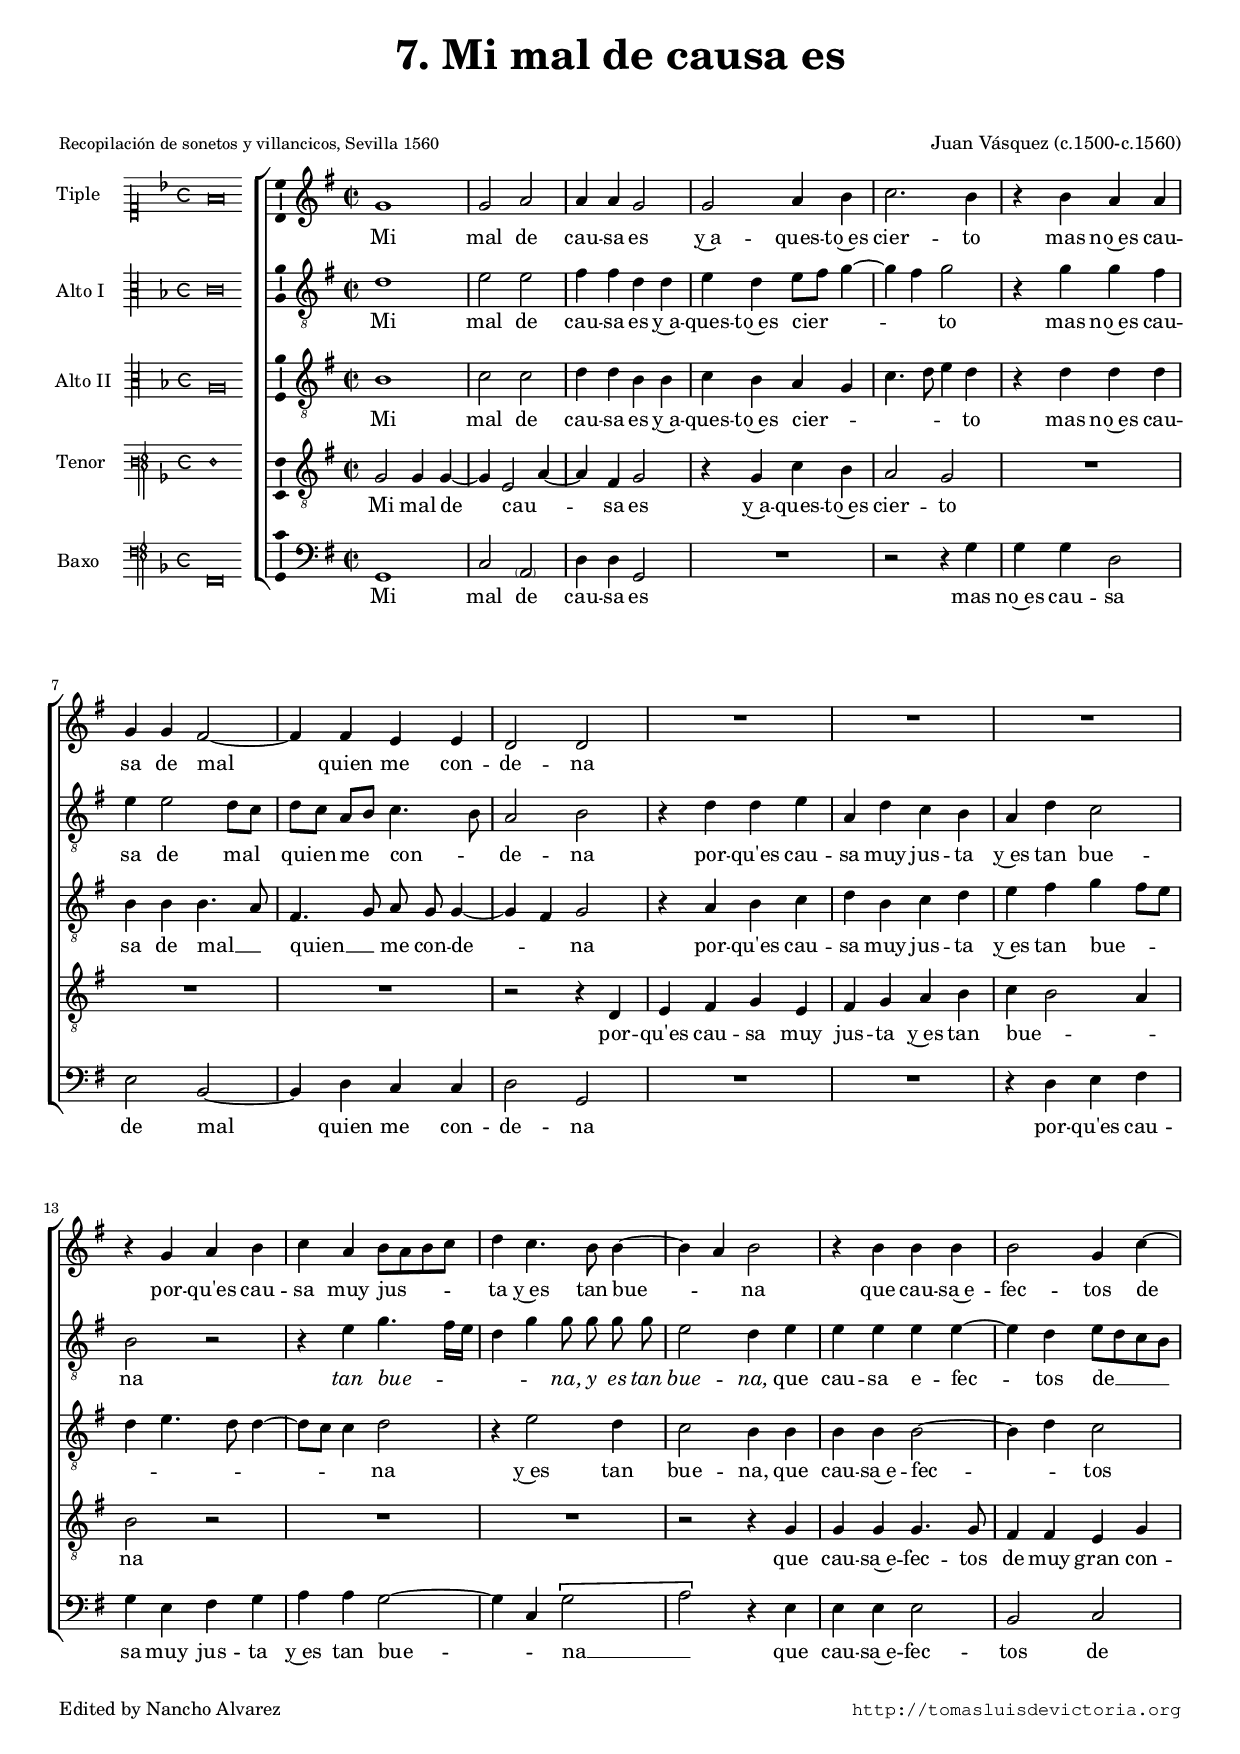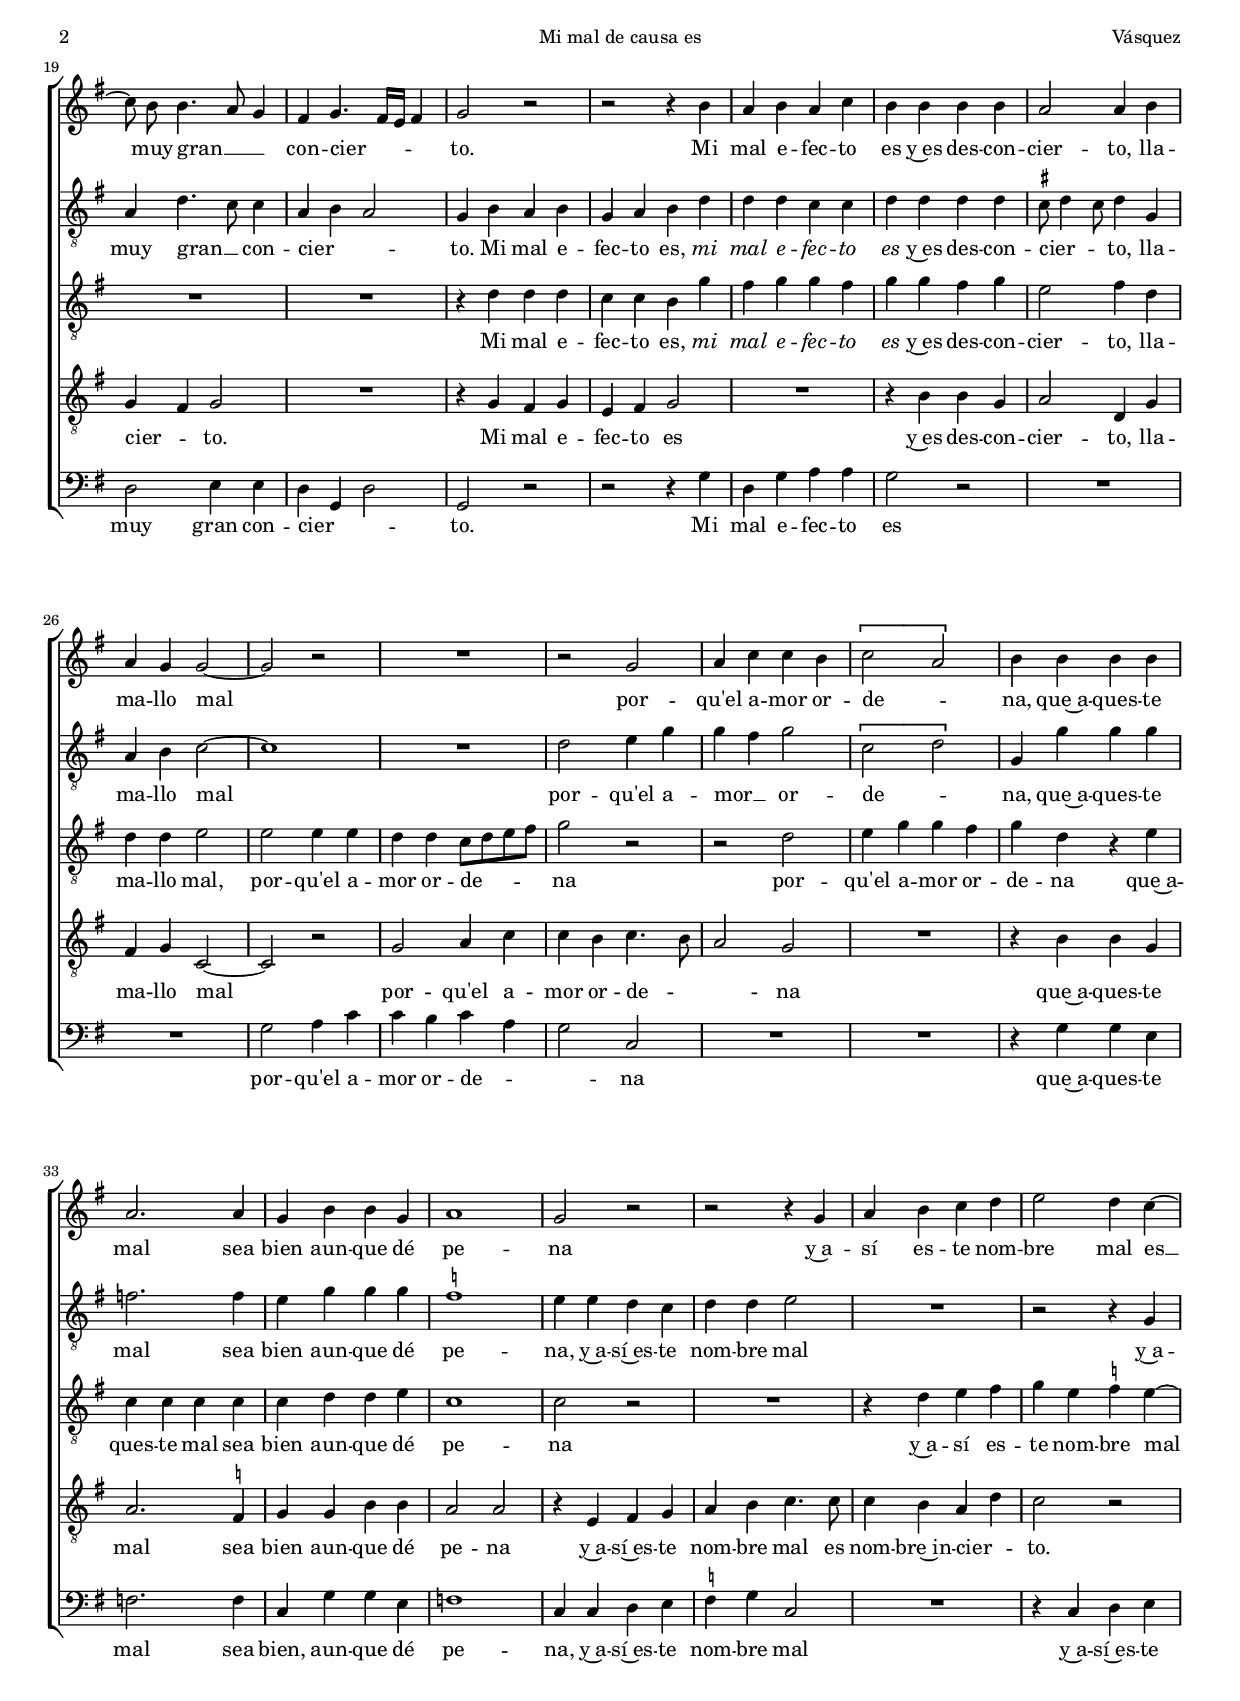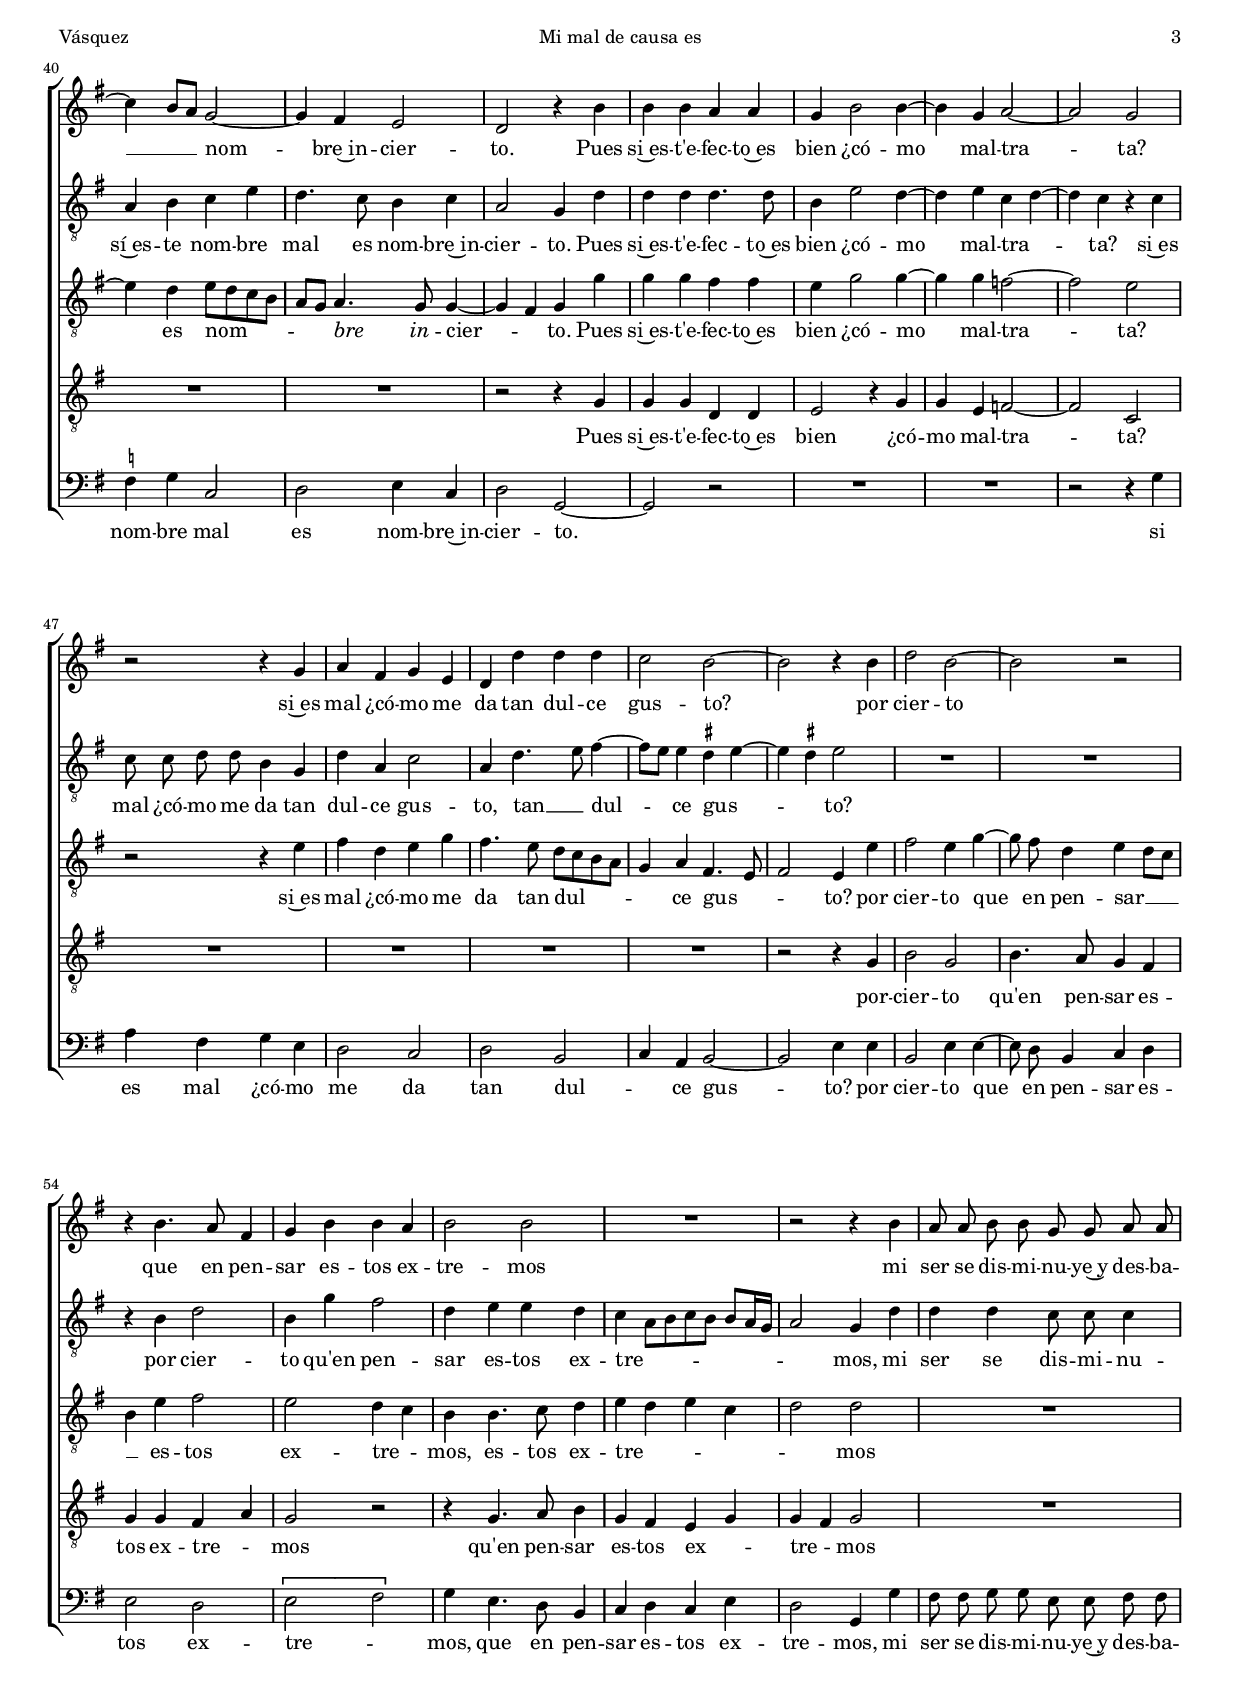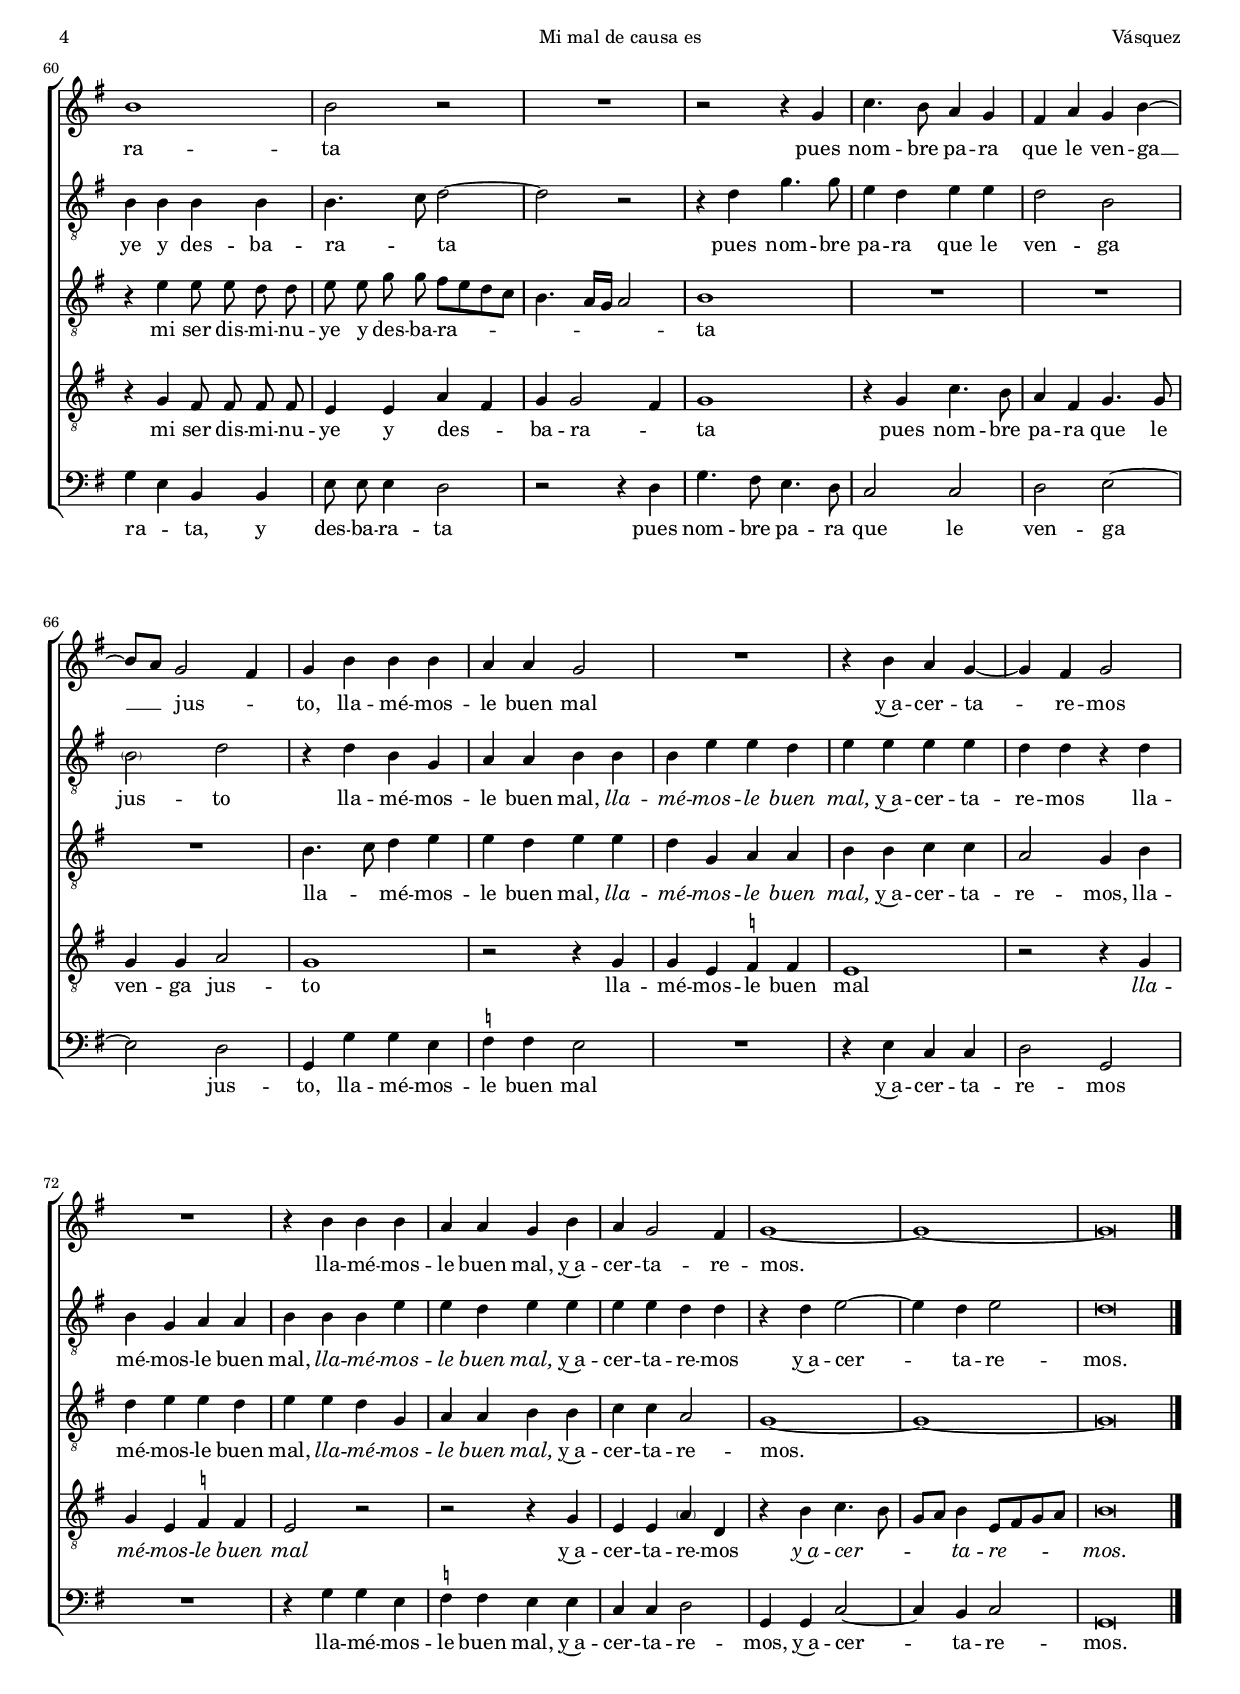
\version "2.18.0"

#(set-default-paper-size "a4")
#(set-global-staff-size 16.2)
#(ly:set-option 'point-and-click #f)
%mobile -s13.5 -i3.0

italicas=\override LyricText.font-shape = #'italic
rectas=\override LyricText.font-shape = #'upright
ss=\once \set suggestAccidentals = ##t
incipitwidth = 20
mtempo={\tempo 4 = 100}
mtempob={\tempo 4 = 50}
mt=#(define-music-function (parser location offset) (number?) ; move lyric text
      #{ \once \override LyricText.X-offset = -$offset #})

htitle="Mi mal de causa es"
hcomposer="Vásquez"

\header {
	title=\markup{\fontsize #3 "7. Mi mal de causa es"}
	%subtitle=\markup{""}
	subsubtitle=\markup{\null \vspace #2 }
        composer = \markup{"Juan Vásquez (c.1500-c.1560)"}
        pdfauthor=\composer
        %opus="(-)"
	poet=\markup{\smaller "Recopilación de sonetos y villancicos, Sevilla 1560"} 
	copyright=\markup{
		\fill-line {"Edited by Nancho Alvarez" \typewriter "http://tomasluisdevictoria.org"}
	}
%	tagline=""
}

global={\key f \major \time 2/2 \skip 1*78 
        \bar "|."
}


cantus=\relative c'{
	f1
	f2 g
	g4 g f2
	f g4 a
	bes2. a4
	r4 a g g
	f4 f e2 ~
	e4 e d d
	c2 c
	R1*3
	r4 f g a
	bes4 g a8 g a bes
	c4 bes4. a8 a4 ~
	a4 g a2
	r4 a a4 a
	a2 f4 bes ~
	bes8 \noBeam a a4. g8 f4
	e4 f4. e16 d e4
	f2 r
	r2 r4 a
	g a g bes
	a a a a
	g2 g4 a
	g f f2 ~
	f r
	R1
	r2 f2
	g4 bes bes a
	\[bes2 g\]
	a4 a a a
	g2. g4
	f4 a a f
	g1
	f2 r
	r2 r4 f
	g a bes c
	d2 c4 bes ~
	bes4 a8 g f2 ~
	f4 e d2
	c r4 a'
	a a g g
	f4 a2 a4 ~
	a f g2 ~
	g f
	r2 r4 f
	g e f d
	c c' c c
	bes2 a ~
	a r4 a
	c2 a ~
	a r
	r4 a4. g8 e4
	f4 a a4 g
	a2 a
	R1
	r2 r4 a
	g8 \noBeam g \noBeam a \noBeam a f \noBeam f \noBeam g \noBeam g
	a1
	a2 r
	R1
	r2 r4 f
	bes4. a8 g4 f
	e g f a ~
	a8 g f2 e4
	f4 a a a
	g g f2
	R1
	r4 a g4 f ~
	f e f2
	R1
	r4 a a a
	g g f a 
	g f2 e4
	f1 ~
	f ~
	f\breve*1/2
}

altus=\relative c'{
	c1
	d2 d
	e4 e c c
	d c d8 e f4 ~
	f e f2
	r4 f f e
	d4 d2 c8 bes
	c[ bes] g[ a] bes4. a8
	g2 a
	r4 c c d
	g, c bes a
	g c bes2
	a r
	r4 d f4. e16 d
	c4 f f8 \noBeam f \noBeam f \noBeam f
	d2 c4 d
	d d d d ~
	d c d8 c bes a 
	g4 c4. bes8 bes4
	g4 a g2
	f4 a g a
	f g a c
	c c bes bes
	c c c c
	\ss b8 c4 b8 c4 f,
	g4 a bes2 ~
	bes1
	R1
	c2 d4 f
	f e f2
	\[bes, c\]
	f,4 f' f f
	ees2. ees4
	d4 f f f
	\ss ees1
	d4 d c bes
	c4 c d2
	R1
	r2 r4 f,
	g a bes4 d
	c4. bes8 a4 bes
	g2 f4 c'
	c c c4. c8
	a4 d2 c4 ~
	c d bes c ~
	c bes r4 bes
	bes8 \noBeam bes \noBeam c \noBeam c a4 f
	c' g bes2
	g4 c4. d8 e4 ~
	e8 d d4 \ss cis4 d ~
	d \ss cis d2
	R1*2
	r4 a c2
	a4 f' e2
	c4 d d c
	bes4 g8[ a bes a] a[ g16 f] 
	g2 f4 c'
	c c bes8 \noBeam bes bes4
	a4 a a a
	a4. bes8 c2 ~
	c r
	r4 c f4. f8
	d4 c d d
	c2 a
	\parenthesize a2 c % c
	r4 c a f
	g g a a
	a d d c
	d d d d
	c c r c
	a f g g
	a a a d
	d c d d
	d d c c
	r4 c d2 ~
	d4 c d2
	c\breve*1/2
}

altusdos=\relative c'{
	a1
	bes2 bes
	c4 c a a
	bes a g f
	bes4. c8 d4 c
	r4 c c c
	a4 a a4. g8
	e4. f8 g \noBeam f f4 ~
	f e f2
	r4 g a4 bes
	c a bes c
	d e f e8 d
	c4 d4. c8 c4 ~
	c8 bes bes4 c2
	r4 d2 c4
	bes2 a4 a
	a a a2 ~
	a4 c bes2
	R1*2
	r4 c c c
	bes bes a f'
	e f f e
	f f e f
	d2 e4 c
	c c d2
	d d4 d
	c c bes8 c d e
	f2 r
	r2 c2
	d4 f f e
	f c r4 d
	bes bes bes bes
	bes c c d
	bes1
	bes2 r
	R1
	r4 c d e % \ss ees ?
	f d \ss ees d ~
	d c d8 c bes a
	g f g4. f8 f4 ~
	f e f f'
	f f e e
	d4 f2 f4 ~
	f f ees2 ~
	ees d
	r2 r4 d
	e c d f
	e4. d8 c bes a g
	f4 g e4. d8
	e2 d4 d'
	e2 d4 f4 ~
	f8 \noBeam e8 c4 d4 c8 bes
	a4 d e2
	d c4 bes
	a4 a4. bes8 c4
	d c d bes
	c2 c
	R1
	r4 d d8 \noBeam d \noBeam c \noBeam c
	d \noBeam d \noBeam f \noBeam f e8 d c bes
	a4. g16 f g2
	a1
	R1*3
	a4. bes8 c4 d
	d c d d
	c f, g g 
	a a bes bes
	g2 f4 a
	c d d c
	d d c f,
	g g a4 a
	bes bes g2
	f1 ~
	f ~
	f\breve*1/2
}

tenor=\relative c{
	f2 f4 f ~
	f d2 g4 ~
	g e f2
	r4 f bes a
	g2 f
	R1*3
	r2 r4 c
	d e f d
	e f g a
	bes a2 g4
	a2 r
	R1*2
	r2 r4 f
	f f f4. f8
	e4 e d f
	f e f2
	R1
	r4 f e f
	d e f2
	R1
	r4 a a f
	g2 c,4 f
	e f bes,2 ~ % \ss ees ?
	bes2 r
	f'2 g4 bes
	bes4 a bes4. a8
	g2 f 
	R1
	r4 a a f
	g2. \ss ees4
	f4 f a a
	g2 g
	r4 d e f
	g4 a bes4. bes8
	bes4 a g c
	bes2 r
	R1*2
	r2 r4 f
	f f c c
	d2 r4 f
	f d ees2 ~
	ees bes
	R1*4
	r2 r4 f'
	a2 f
	a4. g8 f4 e
	f f e g 
	f2 r2
	r4 f4. g8 a4
	f e d f
	f e f2
	R1
	r4 f e8 \noBeam e \noBeam e \noBeam e
	d4 d g e % CSIC d4 f g e
	f4 f2 e4
	f1
	r4 f bes4. a8
	g4 e f4. f8
	f4 f g2
	f1
	r2 r4 f
	f d \ss ees ees
	d1
	r2 r4 f
	f d \ss ees ees
	d2 r
	r2 r4 f
	d d \parenthesize g c, % e 
	r4 a' bes4. a8
	f8 g a4 d,8 e f g
	a\breve*1/2
}

bassus=\relative c,{
	f1
	bes2 \parenthesize g % f
	c4 c f,2
	R1
	r2 r4 f'
	f f c2
	d2 a ~
	a4 c bes bes
	c2 f,
	R1*2
	r4 c' d e
	f d e f
	g g f2 ~
	f4 bes, \[f'2
	g\] r4 d 
	d d d2
	a bes
	c d4 d
	c f, c'2
	f,2 r
	r2 r4 f' 
	c f g g
	f2 r
	R1*2
	f2 g4 bes
	bes a bes g
	f2 bes,
	R1*2
	r4 f' f d
	ees2. ees4
	bes f' f d
	ees1
	bes4 bes c d 
	\ss ees f bes,2
	R1
	r4 bes c d
	\ss ees f bes,2
	c2 d4 bes
	c2 f, ~
	f r
	R1*2
	r2 r4 f'
	g e f d
	c2 bes
	c a
	bes4 g a2 ~
	a d4 d
	a2 d4 d ~
	d8 \noBeam c a4 bes c
	d2 c
	\[d e\]
	f4 d4. c8 a4
	bes c bes d
	c2 f,4 f'
	e8 \noBeam e \noBeam f \noBeam f d \noBeam d \noBeam e \noBeam e
	f4 d a a
	d8 \noBeam d d4 c2
	r2 r4 c
	f4. e8 d4. c8
	bes2 bes
	c d ~
	d c
	f,4 f' f d
	\ss ees4 ees d2
	R1
	r4 d bes bes
	c2 f,
	R1
	r4 f' f d
	\ss ees ees d d
	bes bes c2
	f,4 f bes2 ~
	bes4 a bes2
	f\breve*1/2
}

textocantus=\lyricmode{
Mi mal de cau -- sa es y~a -- ques -- to~es cier -- to
mas no~es cau -- sa de mal quien me con -- de -- na
por -- qu'es cau -- sa muy jus -- _ _ _ ta
y~es tan bue -- _ na
que cau -- sa~e -- fec -- tos
de muy gran __ _ _ con -- cier -- _ _ _ to.
Mi mal e -- fec -- to es
y~es des -- con -- cier -- to,
lla -- ma -- llo mal
por -- qu'el a -- mor or -- de -- _ na,
que~a -- ques -- te mal sea bien aun -- que dé pe -- na
y~a -- sí es -- te nom -- bre % assi
mal es __ _ _ nom -- bre~in -- cier -- to.
Pues si~es -- t'e -- fec -- to~es bien
¿có -- mo mal -- tra -- ta?
si~es mal
¿có -- mo me da tan dul -- ce gus -- to?
por cier -- to que en pen -- sar % que~en _
es -- tos ex -- tre -- mos
mi ser se dis -- mi -- nu -- ye~y des -- ba -- ra -- ta
pues nom -- bre
pa -- ra que le ven -- ga __ _ jus -- _ to,
lla -- mé -- mos -- le buen mal
y~a -- cer -- ta -- re -- mos
lla -- mé -- mos -- le buen mal,
y~a -- cer -- ta -- re -- mos.
}

textoaltus=\lyricmode{
Mi mal de cau -- sa es
y~a -- ques -- to~es cier -- _ _ _ to
mas no~es cau -- sa de \mt #.5 mal _
\mt #1 quien _ me _ con -- _ de -- na
por -- qu'es cau -- sa muy jus -- ta y~es tan bue -- na
\italicas
tan bue -- _ _ _ _ na, y es tan bue -- na,
%por -- qu'es cau -- _ sa muy jus -- ta
%y~es tan bue -- na,
\rectas
que cau -- sa e -- fec -- tos
de __ _ _ _ muy gran __ _ con -- cier -- _ _ to.
Mi mal e -- fec -- to es,
\italicas
mi mal e -- fec -- to es
\rectas
y~es des -- con -- cier -- _ _ to,
lla -- ma -- llo mal % llamarlo
por -- qu'el a -- mor __ _ or -- de -- _ na,
que~a -- ques -- te mal sea bien
aun -- que dé pe -- na,
y~a -- sí~es -- te nom -- bre mal
y~a -- sí~es -- te nom -- bre mal
es nom -- bre~in -- cier -- to.
Pues si~es -- t'e -- fec -- to~es bien
¿có -- mo mal -- tra -- _ ta?
si~es mal
¿có -- mo me da tan dul -- ce gus -- to,
tan __ _ dul -- _ ce gus -- _ _ to?
por cier -- to qu'en pen -- sar 
es -- tos ex -- tre -- _ _ _ _ _ _ _ _ mos,
mi ser se dis -- mi -- nu -- ye
y des -- ba -- ra -- _ ta
pues nom -- bre pa -- ra que le ven -- ga jus -- to
lla -- mé -- mos -- le buen mal,
\italicas
lla -- mé -- mos -- le buen mal,
\rectas
y~a -- cer -- ta -- re -- mos
lla -- mé -- mos -- le buen mal,
\italicas
lla -- mé -- mos -- le buen mal,
\rectas
y~a -- cer -- ta -- re -- mos
y~a -- cer -- ta -- re -- mos.
}

textoaltusdos=\lyricmode{
Mi mal de cau -- sa es
y~a -- ques -- to~es cier -- _ _ _ _ to
mas no~es cau -- sa de mal __ _
quien __ _ me con -- de -- _ na
por -- qu'es cau -- sa muy jus -- ta 
y~es tan bue -- _ _ _ _ _ _ _ _ na
y~es tan bue -- na,
que cau -- sa~e -- fec -- _ tos
Mi mal e -- fec -- to es,
\italicas
mi mal e -- fec -- to es
\rectas
y~es des -- con -- cier -- to,
lla -- ma -- llo mal,
por -- qu'el a -- mor or -- de -- _ _ _ na
por -- qu'el a -- mor or -- de -- na 
que~a -- ques -- te mal sea bien aun -- que dé pe -- na
y~a -- sí es -- te nom -- bre mal
es nom -- _ _ _ _ _ \italicas \mt #0 bre in -- \rectas cier -- _ to.
Pues si~es -- t'e -- fec -- to~es bien
¿có -- mo mal -- tra -- ta?
si~es mal
¿có -- mo me da tan dul -- _ _ _ _ ce gus -- _ _ to? % ce _
por cier -- to que en pen -- sar __ _ _ _
es -- tos ex -- tre -- _ mos, % estremos
es -- tos ex -- tre -- _ _ _ _ mos
mi ser dis -- mi -- nu -- ye
y des -- ba -- ra -- _ _ _ _ _ _ _ ta
lla -- _ mé -- mos -- le buen mal,
\italicas
lla -- mé -- mos -- le buen mal,
\rectas
y~a -- cer -- ta -- re -- mos,
lla -- mé -- mos -- le buen mal,
\italicas
lla -- mé -- mos -- le buen mal,
\rectas
y~a -- cer -- ta -- re -- mos.
}

textotenor=\lyricmode{
Mi mal de cau -- _ sa es y~a -- ques -- to~es cier -- to
por -- qu'es cau -- sa muy jus -- ta
y~es tan bue -- _ _ na
que cau -- sa~e -- fec -- tos
de muy gran con -- cier -- _ to.
Mi mal e -- fec -- to es y~es des -- con -- cier -- to,
lla -- ma -- llo mal
por -- qu'el a -- mor or -- de -- _ _ na
que~a -- ques -- te mal sea bien aun -- que dé pe -- na
y~a -- sí~es -- te nom -- bre mal es
nom -- bre~in -- cier -- _ to.
Pues si~es -- t'e -- fec -- to~es bien
¿có -- mo mal -- tra -- ta?
por -- cier -- to
qu'en pen -- sar es -- tos ex -- tre -- _ mos
qu'en pen -- sar es -- tos ex -- _ tre -- _ mos
mi ser dis -- mi -- nu -- ye y des -- _ ba -- ra -- _ ta
pues nom -- bre pa -- ra que le ven -- ga jus -- to
lla -- mé -- mos -- le buen mal
\italicas
lla -- mé -- mos -- le buen mal
\rectas
y~a -- cer -- ta -- re -- mos
\italicas
y~a -- cer -- _ _ _ ta -- re -- _ _ _ mos.
%y a -- _ cer -- _ ta -- re -- _ _ _ mos.
}

textobassus=\lyricmode{
Mi mal de cau -- sa es
mas no~es cau -- sa de mal quien me con -- de -- na
por -- qu'es cau -- sa muy jus -- ta
y~es tan bue -- _ na __ _ 
que cau -- sa~e -- fec -- tos
de muy gran con -- cier -- _ _ to.
Mi mal e -- fec -- to es
por -- qu'el a -- mor or -- de -- _ _ na
que~a -- ques -- te mal sea bien,
aun -- que dé pe -- na,
y~a -- sí~es -- te nom -- bre mal
y~a -- sí~es -- te nom -- bre mal
es nom -- bre~in -- cier -- to.
si es mal 
¿có -- mo me da tan dul -- _ ce gus -- to? % ce _
por cier -- to
que en pen -- sar es -- tos ex -- tre -- _ mos,
que en pen -- sar es -- tos ex -- tre -- mos,
mi ser se dis -- mi -- nu -- ye~y
des -- ba -- ra -- _ ta,
y des -- ba -- ra -- ta
pues nom -- bre pa -- ra que le ven -- ga jus -- to,
lla -- mé -- mos -- le buen mal
y~a -- cer -- ta -- re -- mos
lla -- mé -- mos -- le buen mal,
y~a -- cer -- ta -- re -- mos,
y~a -- cer -- ta -- re -- mos.
}



incipitcantus=\markup{
	\score{
		{ 
		\set Staff.instrumentName="Tiple    "
		\override NoteHead.style = #'neomensural
		\override Staff.TimeSignature.style = #'neomensural
		\cadenzaOn 
		\clef "petrucci-c1"
		\key f \major
		\time 4/4
		f'\breve
		} 

	\layout { line-width=\incipitwidth indent = 0 }
	}
}

incipitaltus=\markup{
	\score{
		{ 
		\set Staff.instrumentName="Alto I   "
		\override NoteHead.style = #'neomensural
		\override Staff.TimeSignature.style = #'neomensural
		\cadenzaOn 
		\clef "petrucci-c3"
		\key f \major
		\time 4/4
                c'\breve
		} 

	\layout { line-width=\incipitwidth indent = 0 }
	}
}

incipitaltusdos=\markup{
	\score{
		{ 
		\set Staff.instrumentName="Alto II  "
		\override NoteHead.style = #'neomensural 
		\override Staff.TimeSignature.style = #'neomensural
		\cadenzaOn 
		\clef "petrucci-c3"
		\key f \major
		\time 4/4
                a\breve
		} 
	\layout { line-width=\incipitwidth indent = 0 }
	}
}


incipittenor=\markup{
	\score{
		{ 
		\set Staff.instrumentName="Tenor   "
		\override NoteHead.style = #'neomensural 
		\override Staff.TimeSignature.style = #'neomensural
		\cadenzaOn 
		\clef "petrucci-f3"
		\key f \major
		\time 4/4
                f1*2
		} 
	\layout { line-width=\incipitwidth indent=0 }
	}
}

incipitbassus=\markup{
	\score{
		{ 
		\set Staff.instrumentName="Baxo    "
		\override NoteHead.style = #'neomensural
		\override Staff.TimeSignature.style = #'neomensural
		\cadenzaOn 
		\clef "petrucci-f4"
		\key f \major
		\time 4/4
                f,\breve
		} 
	\layout { line-width=\incipitwidth indent = 0 }
	}
}

%\layout {
%       \context {\Voice
%               \remove Ligature_bracket_engraver
%               \consists Mensural_ligature_engraver
%       }
%       line-width=\incipitwidth
%       indent = 0
%}

\score {\transpose c' d'{
\new ChoirStaff<<

	\new Staff <<\global
	\new Voice="v1" {
		\set Staff.instrumentName=\incipitcantus
		\clef "treble"
		\cantus }
	\new Lyrics \lyricsto "v1" {\textocantus }
	>>

	\new Staff <<\global
	\new Voice="v2" {
		\set Staff.instrumentName=\incipitaltus
		\clef "G_8"
		\altus }
	\new Lyrics \lyricsto "v2" {\textoaltus }
	>>

	\new Staff <<\global
	\new Voice="v5" {
		\set Staff.instrumentName=\incipitaltusdos
		\clef "G_8"
		\altusdos }
	\new Lyrics \lyricsto "v5" {\textoaltusdos }
	>>
	
	\new Staff <<\global
	\new Voice="v3" {
		\set Staff.instrumentName=\incipittenor
		\clef "G_8"
		\tenor }
	\new Lyrics \lyricsto "v3" {\textotenor }
	>>

	\new Staff <<\global
	\new Voice="v4" {
		\set Staff.instrumentName=\incipitbassus
		\clef "bass"
		\bassus }
	\new Lyrics \lyricsto "v4" {\textobassus }
	>>
	
>>

	} % transpose

\layout{ 
	\context {\Lyrics 
		\override VerticalAxisGroup.staff-affinity = #UP
		\override VerticalAxisGroup.nonstaff-relatedstaff-spacing =
			#'((basic-distance . 0) (minimum-distance . 0) (padding . .6))
		\override LyricText.font-size = #1.2
		\override LyricHyphen.minimum-distance = #0.5
	}
	\context {\Score 
		tempoHideNote = ##t
		\override BarNumber.padding = #2 
	}
	\context {\Voice 
		%melismaBusyProperties = #'()
		%autoBeaming = ##f
	}
	\context {\Staff 
                %\RemoveEmptyStaves
                %\override VerticalAxisGroup.remove-first = ##t
		\override VerticalAxisGroup.staff-staff-spacing =
			#'((basic-distance . 11) (minimum-distance . 0) (padding . 1))
		\consists Ambitus_engraver 
		\override LigatureBracket.padding = #1
	}
}

%\midi { \mtempo }

}


\paper{
	evenHeaderMarkup=\markup  \fill-line { \fromproperty #'page:page-number-string \htitle \hcomposer }
	oddHeaderMarkup= \markup  \fill-line { \on-the-fly #not-first-page \hcomposer \on-the-fly #not-first-page \htitle \on-the-fly #not-first-page \fromproperty #'page:page-number-string }
	%system-count=20
	%page-count = 8
	systems-per-page = 3
	ragged-last-bottom = ##f
	indent=3.5\cm
	system-system-spacing =
	#'((basic-distance . 20) (minimum-distance . 0) (padding . 5))
	top-system-spacing = % header
	#'((basic-distance . 9) (minimum-distance . 0) (padding . 0))
	last-bottom-spacing = % footer
	#'((basic-distance . 13) (minimum-distance . 0) (padding . 0))
	markup-system-spacing.padding = #1.5
}
